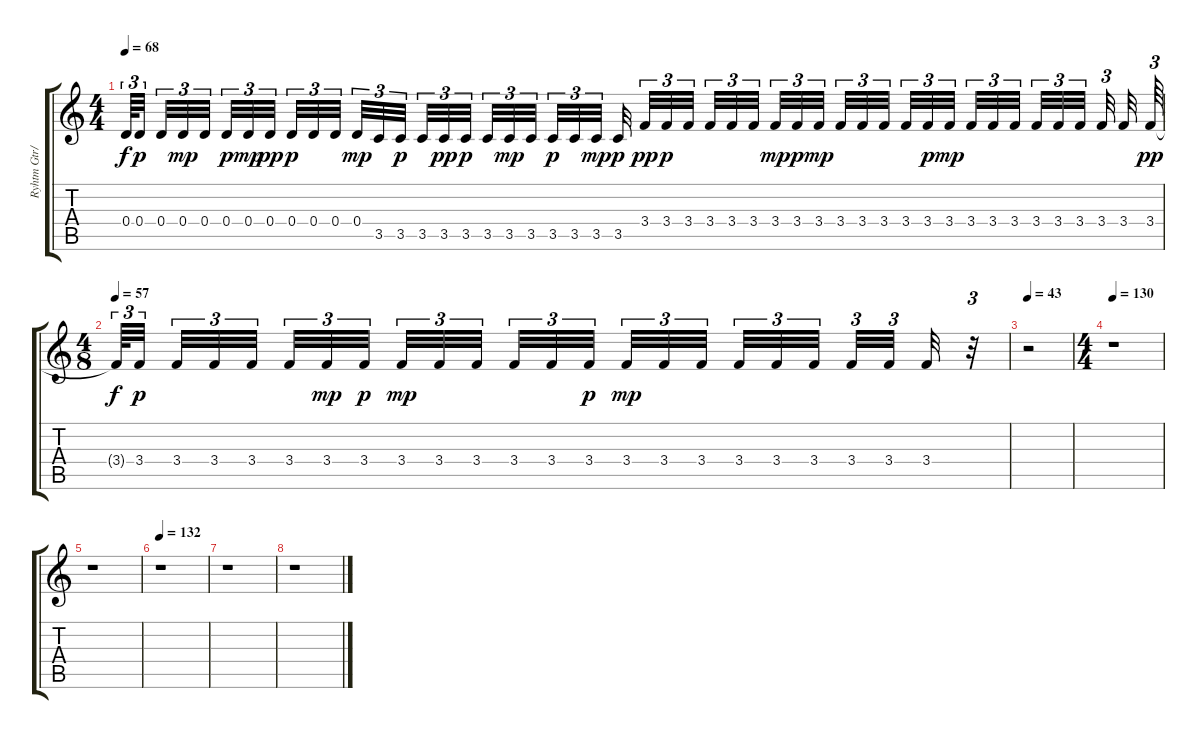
\track ("Ryhtm Gtr/Fx" "Ryhtm Gtr/") {instrument acousticguitarsteel}
\staff {score tabs}
\tuning (E4 B3 G3 D3 A2 E2) {hide}
\ts (4 4)
\tempo 68
\clef g2
\ks c
0.4{t}.64{tu (3 2) dy f} 0.4.32{tu (3 2) dy p} 0.4.32{tu (3 2)} 0.4.32{tu (3 2) dy mp} 0.4.32{tu (3 2)} 0.4.32{tu (3 2) dy p} 0.4.32{tu (3 2) dy mp} 0.4.32{tu (3 2) dy pp} 0.4.32{tu (3 2) dy p} 0.4.32{tu (3 2)} 0.4.32{tu (3 2)} 0.4.32{tu (3 2) dy mp} 3.5.32{tu (3 2)} 3.5.32{tu (3 2) dy p} 3.5.32{tu (3 2)} 3.5.32{tu (3 2) dy pp} 3.5.32{tu (3 2) dy p} 3.5.32{tu (3 2)} 3.5.32{tu (3 2) dy mp} 3.5.32{tu (3 2)} 3.5.32{tu (3 2) dy p} 3.5.32{tu (3 2)} 3.5.32{tu (3 2) dy mp} 3.5.32{dy p} 3.4.32{tu (3 2) dy pp} 3.4.32{tu (3 2) dy p} 3.4.32{tu (3 2)} 3.4.32{tu (3 2)} 3.4.32{tu (3 2)} 3.4.32{tu (3 2)} 3.4.32{tu (3 2) dy mp} 3.4.32{tu (3 2) dy p} 3.4.32{tu (3 2) dy mp} 3.4.32{tu (3 2)} 3.4.32{tu (3 2)} 3.4.32{tu (3 2)} 3.4.32{tu (3 2)} 3.4.32{tu (3 2) dy p} 3.4.32{tu (3 2) dy mp} 3.4.32{tu (3 2)} 3.4.32{tu (3 2)} 3.4.32{tu (3 2)} 3.4.32{tu (3 2)} 3.4.32{tu (3 2)} 3.4.32{tu (3 2)} 3.4.32{tu (3 2)} 3.4.32 3.4.64{tu (3 2) dy pp} |
\ts (4 8)
\tempo 57
3.4{t}.64{tu (3 2) dy f} 3.4.32{tu (3 2) dy p} 3.4.32{tu (3 2)} 3.4.32{tu (3 2)} 3.4.32{tu (3 2)} 3.4.32{tu (3 2)} 3.4.32{tu (3 2) dy mp} 3.4.32{tu (3 2) dy p} 3.4.32{tu (3 2) dy mp} 3.4.32{tu (3 2)} 3.4.32{tu (3 2)} 3.4.32{tu (3 2)} 3.4.32{tu (3 2)} 3.4.32{tu (3 2) dy p} 3.4.32{tu (3 2) dy mp} 3.4.32{tu (3 2)} 3.4.32{tu (3 2)} 3.4.32{tu (3 2)} 3.4.32{tu (3 2)} 3.4.32{tu (3 2)} 3.4.32{tu (3 2)} 3.4.32{tu (3 2)} 3.4.32 r.32{tu (3 2)} |
\tempo 43
r.2 |
\ts (4 4)
\tempo 130
r.1 |
r.1 |
\tempo 132
r.1 |
r.1 |
r.1
